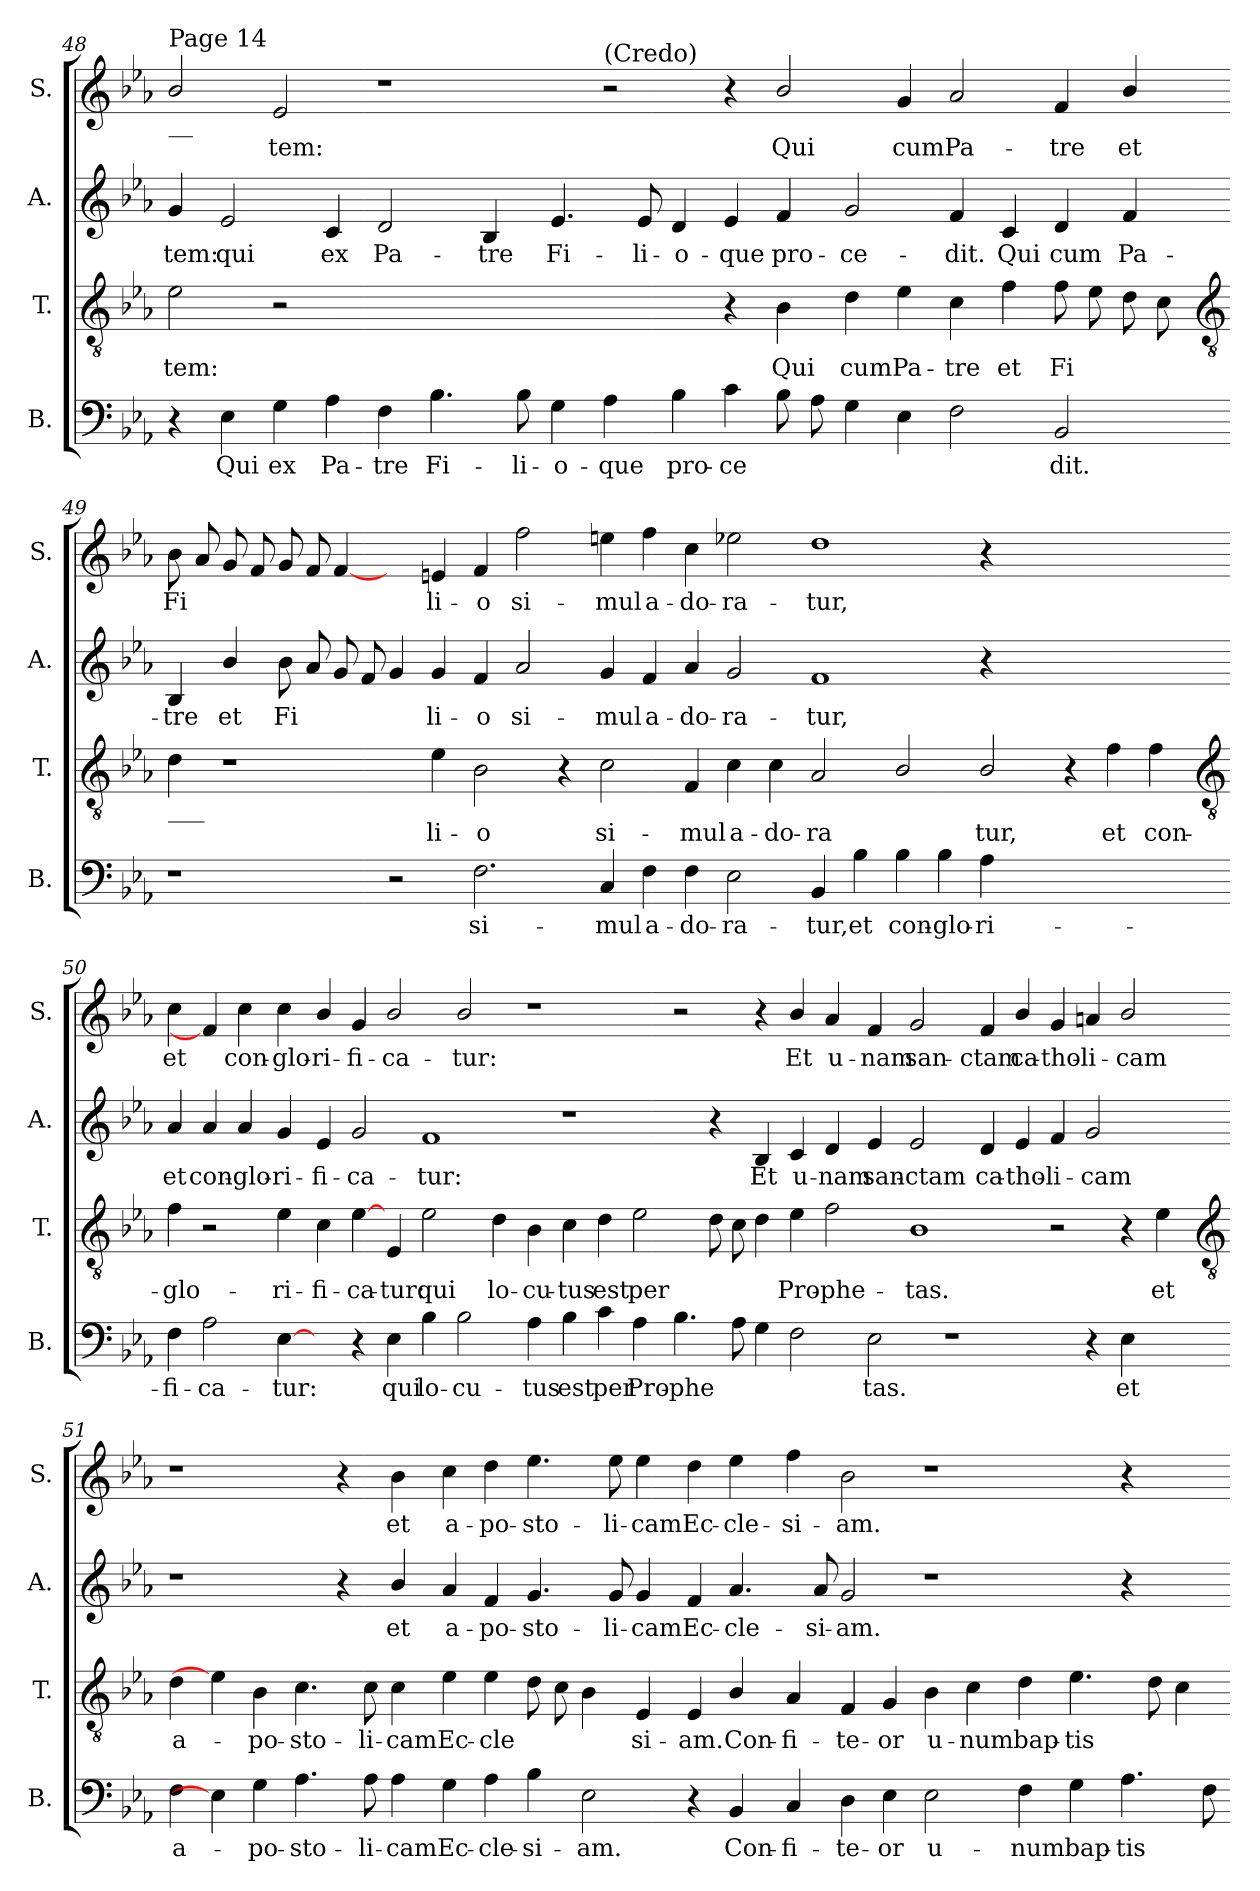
**kern	**text	**kern	**text	**kern	**text	**kern	**text
*part4	*part4	*part3	*part3	*part2	*part2	*part1	*part1
*staff4	*staff4	*staff3	*staff3	*staff2	*staff2	*staff1	*staff1
*I"B.	*	*I"T.	*	*I"A.	*	*I"S.	*
*I'B.	*	*I'T.	*	*I'A.	*	*I'S.	*
!!LO:LB:g=z
*clefF4	*	*clefGv2	*	*clefG2	*	*clefG2	*
*k[b-e-a-]	*	*k[b-e-a-]	*	*k[b-e-a-]	*	*k[b-e-a-]	*
*E-:	*	*E-:	*	*E-:	*	*E-:	*
=48	=48	=48	=48	=48	=48	=48	=48
!	!	!	!	!	!	!LO:TX:b:t=__	!
!	!	!	!	!	!	!LO:TX:a:t=Page 14	!
!	!	!	!LO:LY:b	!	!LO:LY:b	!	!
4r	.	2e-	-tem:	4g	-tem:	2b-/	.
!	!LO:LY:b	!	!	!	!LO:LY:b	!	!
4E-	Qui	.	.	2e-	qui	.	.
!	!LO:LY:b	!	!	!	!	!	!LO:LY:b
4G	ex	2r	.	.	.	2e-/	tem:
!	!LO:LY:b	!	!	!	!LO:LY:b	!	!
4A-	Pa-	.	.	4c	ex	.	.
!	!LO:LY:b	!	!	!	!LO:LY:b	!	!
4F	-tre	1.ryy	.	2d	Pa-	1r	.
!	!LO:LY:b	!	!	!	!	!	!
4.B-	Fi-	.	.	.	.	.	.
!	!	!	!	!	!LO:LY:b	!	!
.	.	.	.	4B-	-tre	.	.
!	!LO:LY:b	!	!	!	!	!	!
8B-	-li-	.	.	.	.	.	.
!	!LO:LY:b	!	!	!	!LO:LY:b	!	!
4G	-o-	.	.	4.e-	Fi-	.	.
!	!	!	!	!	!	!LO:TX:a:t=(Credo)	!
!	!LO:LY:b	!	!	!	!	!	!
4A-	-que	.	.	.	.	2r	.
!	!	!	!	!	!LO:LY:b	!	!
.	.	.	.	8e-	-li-	.	.
!	!LO:LY:b	!	!	!	!LO:LY:b	!	!
4B-	pro-	.	.	4d	-o-	.	.
!	!LO:LY:b	!	!	!	!LO:LY:b	!	!
4c	-ce	4r	.	4e-	-que	4r	.
!	!	!	!LO:LY:b	!	!LO:LY:b	!	!LO:LY:b
8B-	.	4B-	Qui	4f	pro-	2b-/	Qui
8A-	.	.	.	.	.	.	.
!	!	!	!LO:LY:b	!	!LO:LY:b	!	!
4G	.	4d	cum	2g	-ce-	.	.
!	!	!	!LO:LY:b	!	!	!	!LO:LY:b
4E-	.	4e-	Pa-	.	.	4g	cum
!	!	!	!LO:LY:b	!	!LO:LY:b	!	!LO:LY:b
2F	.	4c	-tre	4f	-dit.	2a-	Pa-
!	!	!	!LO:LY:b	!	!LO:LY:b	!	!
.	.	4f	et	4c	Qui	.	.
!	!LO:LY:b	!	!LO:LY:b	!	!LO:LY:b	!	!LO:LY:b
2BB-	dit.	8f	Fi	4d	cum	4f	-tre
.	.	8e-	.	.	.	.	.
!	!	!	!	!	!LO:LY:b	!	!LO:LY:b
.	.	8d	.	4f	Pa-	4b-/	et
.	.	8c	.	.	.	.	.
!!LO:LB:g=z
=49-	=49-	=49-	=49-	=49-	=49-	=49-	=49-
*	*	*clefGv2	*	*	*	*	*
!	!	!LO:TX:b:t=___	!	!	!	!	!
!	!	!	!	!	!LO:LY:b	!	!LO:LY:b
1r	.	4d	.	4B-	-tre	8b-	Fi
.	.	.	.	.	.	8a-	.
!	!	!	!	!	!LO:LY:b	!	!
.	.	1r	.	4b-/	et	8g	.
.	.	.	.	.	.	8f	.
!	!	!	!	!	!LO:LY:b	!	!
.	.	.	.	8b-	Fi	8g	.
.	.	.	.	8a-	.	8f	.
.	.	.	.	8g	.	[4f	.
.	.	.	.	8f	.	.	.
2r	.	.	.	4g	.	4ryy	.
!	!	!	!LO:LY:b	!	!LO:LY:b	!	!LO:LY:b
.	.	4e-	li-	4g	li-	4en	li-
!	!LO:LY:b	!	!LO:LY:b	!	!LO:LY:b	!	!LO:LY:b
2.F	si-	2B-	-o	4f	-o	4f	-o
!	!	!	!	!	!LO:LY:b	!	!LO:LY:b
.	.	.	.	2a-	si-	2ff	si-
.	.	4r	.	.	.	.	.
!	!LO:LY:b	!	!LO:LY:b	!	!LO:LY:b	!	!LO:LY:b
4C	-mul	2c	si-	4g	-mul	4een	-mul
!	!LO:LY:b	!	!	!	!LO:LY:b	!	!LO:LY:b
4F	a-	.	.	4f	a-	4ff	a-
!	!LO:LY:b	!	!LO:LY:b	!	!LO:LY:b	!	!LO:LY:b
4F	-do-	4F	-mul	4a-	-do-	4cc	-do-
!	!LO:LY:b	!	!LO:LY:b	!	!LO:LY:b	!	!LO:LY:b
2E-	-ra-	4c	a-	2g	-ra-	2ee-X	-ra-
!	!	!	!LO:LY:b	!	!	!	!
.	.	4c	-do-	.	.	.	.
!	!LO:LY:b	!	!LO:LY:b	!	!LO:LY:b	!	!LO:LY:b
4BB-	-tur,	2A-	-ra	1f	-tur,	1dd	-tur,
!	!LO:LY:b	!	!	!	!	!	!
4B-	et	.	.	.	.	.	.
!	!LO:LY:b	!	!	!	!	!	!
4B-	con-	2B-/	.	.	.	.	.
!	!LO:LY:b	!	!	!	!	!	!
4B-	-glo-	.	.	.	.	.	.
!	!LO:LY:b	!	!LO:LY:b	!	!	!	!
4A-	-ri-	2B-/	tur,	4r	.	4r	.
1ryy	.	.	.	1ryy	.	1ryy	.
.	.	4r	.	.	.	.	.
!	!	!	!LO:LY:b	!	!	!	!
.	.	4f	et	.	.	.	.
!	!	!	!LO:LY:b	!	!	!	!
.	.	4f	con-	.	.	.	.
!!LO:LB:g=z
=50-	=50-	=50-	=50-	=50-	=50-	=50-	=50-
*	*	*clefGv2	*	*	*	*	*
!	!LO:LY:b	!	!LO:LY:b	!	!LO:LY:b	!	!LO:LY:b
4F	-fi-	4f	-glo-	4a-	et	4cc	et
!	!LO:LY:b	!	!	!	!LO:LY:b	!	!
2A-	-ca-	2r	.	4a-	con-	4f]	.
!	!	!	!	!	!LO:LY:b	!	!LO:LY:b
.	.	.	.	4a-	-glo-	4cc	con-
!	!LO:LY:b	!	!LO:LY:b	!	!LO:LY:b	!	!LO:LY:b
[4E-	-tur:	4e-	-ri-	4g	-ri-	4cc	-glo-
!	!	!	!LO:LY:b	!	!LO:LY:b	!	!LO:LY:b
4ryy	.	4c	-fi-	4e-	-fi-	4b-/	-ri-
!	!	!	!LO:LY:b	!	!LO:LY:b	!	!LO:LY:b
4r	.	[4e-	-ca-	2g	-ca-	4g/	-fi-
!	!LO:LY:b	!	!LO:LY:b	!	!	!	!LO:LY:b
4E-	qui	4E-	-tur:	.	.	2b-/	-ca-
!	!LO:LY:b	!	!LO:LY:b	!	!LO:LY:b	!	!
4B-	lo-	2e-	qui	1f	-tur:	.	.
!	!LO:LY:b	!	!	!	!	!	!LO:LY:b
2B-	-cu-	.	.	.	.	2b-/	-tur:
!	!	!	!LO:LY:b	!	!	!	!
.	.	4d	lo-	.	.	.	.
!	!LO:LY:b	!	!LO:LY:b	!	!	!	!
4A-	-tus	4B-	-cu-	.	.	1r	.
!	!LO:LY:b	!	!LO:LY:b	!	!	!	!
4B-	est	4c	-tus	1r	.	.	.
!	!LO:LY:b	!	!LO:LY:b	!	!	!	!
4c	per	4d	est	.	.	.	.
!	!LO:LY:b	!	!LO:LY:b	!	!	!	!
4A-	Pro-	2e-	per	.	.	.	.
!	!LO:LY:b	!	!	!	!	!	!
4.B-	-phe	.	.	.	.	2r	.
.	.	8d	.	4r	.	.	.
8A-	.	8c	.	.	.	.	.
!	!	!	!	!	!LO:LY:b	!	!
4G	.	4d	.	4B-	Et	4r	.
!	!	!	!LO:LY:b	!	!LO:LY:b	!	!LO:LY:b
2F	.	4e-	Pro-	4c	u-	4b-/	Et
!	!	!	!LO:LY:b	!	!LO:LY:b	!	!LO:LY:b
.	.	2f	-phe-	4d	-nam	4a-/	u-
!	!LO:LY:b	!	!	!	!LO:LY:b	!	!LO:LY:b
2E-	tas.	.	.	4e-	san-	4f/	-nam
!	!	!	!LO:LY:b	!	!LO:LY:b	!	!LO:LY:b
.	.	1B-	-tas.	2e-	-ctam	2g/	san-
1r	.	.	.	.	.	.	.
!	!	!	!	!	!LO:LY:b	!	!LO:LY:b
.	.	.	.	4d	ca-	4f/	-ctam
!	!	!	!	!	!LO:LY:b	!	!LO:LY:b
.	.	.	.	4e-	-tho-	4b-/	ca-
!	!	!	!	!	!LO:LY:b	!	!LO:LY:b
.	.	2r	.	4f	-li-	4g/	-tho-
!	!	!	!	!	!LO:LY:b	!	!LO:LY:b
4r	.	.	.	2g	-cam	4an/	-li-
!	!LO:LY:b	!	!	!	!	!	!LO:LY:b
4E-	et	4r	.	.	.	2b-/	-cam
!	!	!	!LO:LY:b	!	!	!	!
4ryy	.	4e-	et	4ryy	.	.	.
!!LO:LB:g=z
=51-	=51-	=51-	=51-	=51-	=51-	=51-	=51-
*	*	*clefGv2	*	*	*	*	*
!	!LO:LY:b	!	!LO:LY:b	!	!	!	!
4F	a-	4d	a-	1r	.	1r	.
4E-]	.	4e-]	.	.	.	.	.
!	!LO:LY:b	!	!LO:LY:b	!	!	!	!
4G	-po-	4B-	-po-	.	.	.	.
!	!LO:LY:b	!	!LO:LY:b	!	!	!	!
4.A-	-sto-	4.c	-sto-	.	.	.	.
.	.	.	.	4r	.	4r	.
!	!LO:LY:b	!	!LO:LY:b	!	!	!	!
8A-	-li-	8c	-li-	.	.	.	.
!	!LO:LY:b	!	!LO:LY:b	!	!LO:LY:b	!	!LO:LY:b
4A-	-cam	4c	-cam	4b-/	et	4b-	et
!	!LO:LY:b	!	!LO:LY:b	!	!LO:LY:b	!	!LO:LY:b
4G	Ec-	4e-	Ec-	4a-	a-	4cc	a-
!	!LO:LY:b	!	!LO:LY:b	!	!LO:LY:b	!	!LO:LY:b
4A-	-cle-	4e-	-cle	4f	-po-	4dd	-po-
!	!LO:LY:b	!	!	!	!LO:LY:b	!	!LO:LY:b
4B-	-si-	8d	.	4.g	-sto-	4.ee-	-sto-
.	.	8c	.	.	.	.	.
!	!LO:LY:b	!	!	!	!	!	!
2E-	-am.	4B-	.	.	.	.	.
!	!	!	!	!	!LO:LY:b	!	!LO:LY:b
.	.	.	.	8g	-li-	8ee-	-li-
!	!	!	!LO:LY:b	!	!LO:LY:b	!	!LO:LY:b
.	.	4E-	si-	4g	-cam	4ee-	-cam
!	!	!	!LO:LY:b	!	!LO:LY:b	!	!LO:LY:b
4r	.	4E-	-am.	4f	Ec-	4dd	Ec-
!	!LO:LY:b	!	!LO:LY:b	!	!LO:LY:b	!	!LO:LY:b
4BB-	Con-	4B-/	Con-	4.a-	-cle-	4ee-	-cle-
!	!LO:LY:b	!	!LO:LY:b	!	!	!	!LO:LY:b
4C	-fi-	4A-	-fi-	.	.	4ff	-si-
!	!	!	!	!	!LO:LY:b	!	!
.	.	.	.	8a-	-si-	.	.
!	!LO:LY:b	!	!LO:LY:b	!	!LO:LY:b	!	!LO:LY:b
4D	-te-	4F	-te-	2g	-am.	2b-	-am.
!	!LO:LY:b	!	!LO:LY:b	!	!	!	!
4E-	-or	4G	-or	.	.	.	.
!	!LO:LY:b	!	!LO:LY:b	!	!	!	!
2E-	u-	4B-	u-	1r	.	1r	.
!	!	!	!LO:LY:b	!	!	!	!
.	.	4c	-num	.	.	.	.
!	!LO:LY:b	!	!LO:LY:b	!	!	!	!
4F	-num	4d	bap-	.	.	.	.
!	!LO:LY:b	!	!LO:LY:b	!	!	!	!
4G	bap-	4.e-	-tis	.	.	.	.
!	!LO:LY:b	!	!	!	!	!	!
4.A-	-tis	.	.	4r	.	4r	.
.	.	8d	.	.	.	.	.
.	.	4c	.	4ryy	.	4ryy	.
8F	.	.	.	.	.	.	.
=-	=-	=-	=-	=-	=-	=-	=-
*-	*-	*-	*-	*-	*-	*-	*-
